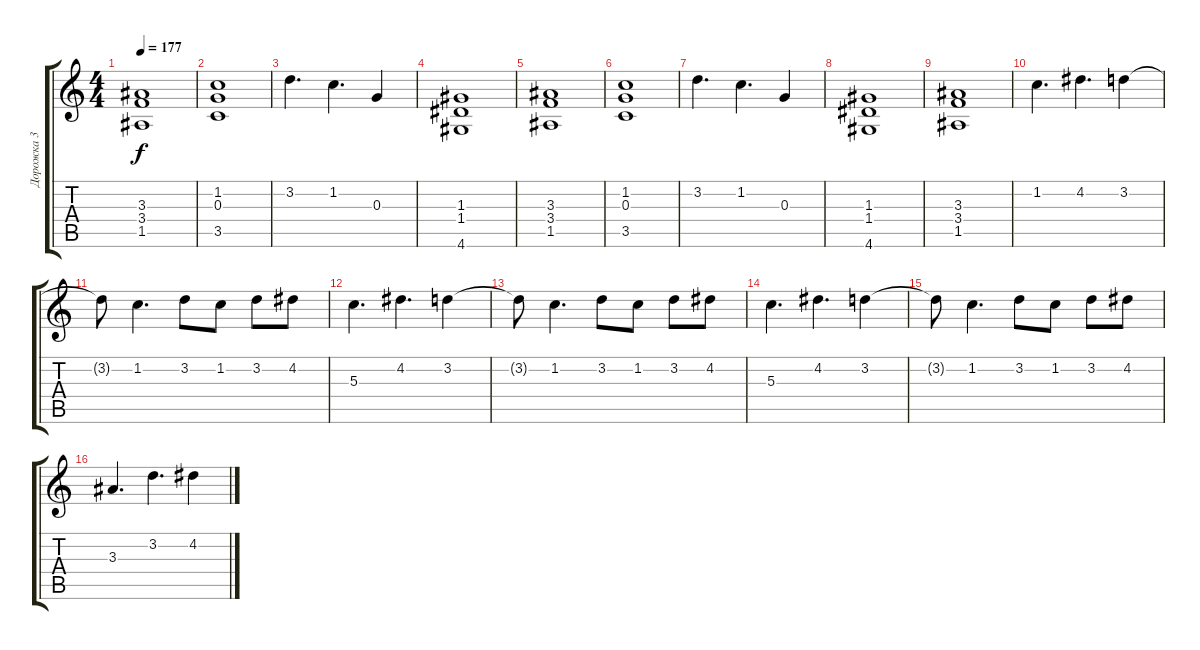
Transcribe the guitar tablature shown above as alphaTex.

\track ("Дорожка 3" "Дорожка 3") {instrument distortionguitar}
\staff {score tabs}
\tuning (E4 B3 G3 D3 A2 E2) {hide}
\ts (4 4)
\tempo 177
\clef g2
\ks c
(3.3 3.4 1.5).1{dy f} |
(1.2 0.3 3.5).1 |
3.2.4{d} 1.2.4{d} 0.3.4 |
(1.3 1.4 4.6).1 |
(3.3 3.4 1.5).1 |
(1.2 0.3 3.5).1 |
3.2.4{d} 1.2.4{d} 0.3.4 |
(1.3 1.4 4.6).1 |
(3.3 3.4 1.5).1 |
1.2.4{d} 4.2.4{d} 3.2.4 |
3.2{t}.8 1.2.4{d} 3.2.8 1.2.8 3.2.8 4.2.8 |
5.3.4{d} 4.2.4{d} 3.2.4 |
3.2{t}.8 1.2.4{d} 3.2.8 1.2.8 3.2.8 4.2.8 |
5.3.4{d} 4.2.4{d} 3.2.4 |
3.2{t}.8 1.2.4{d} 3.2.8 1.2.8 3.2.8 4.2.8 |
3.3.4{d} 3.2.4{d} 4.2.4
